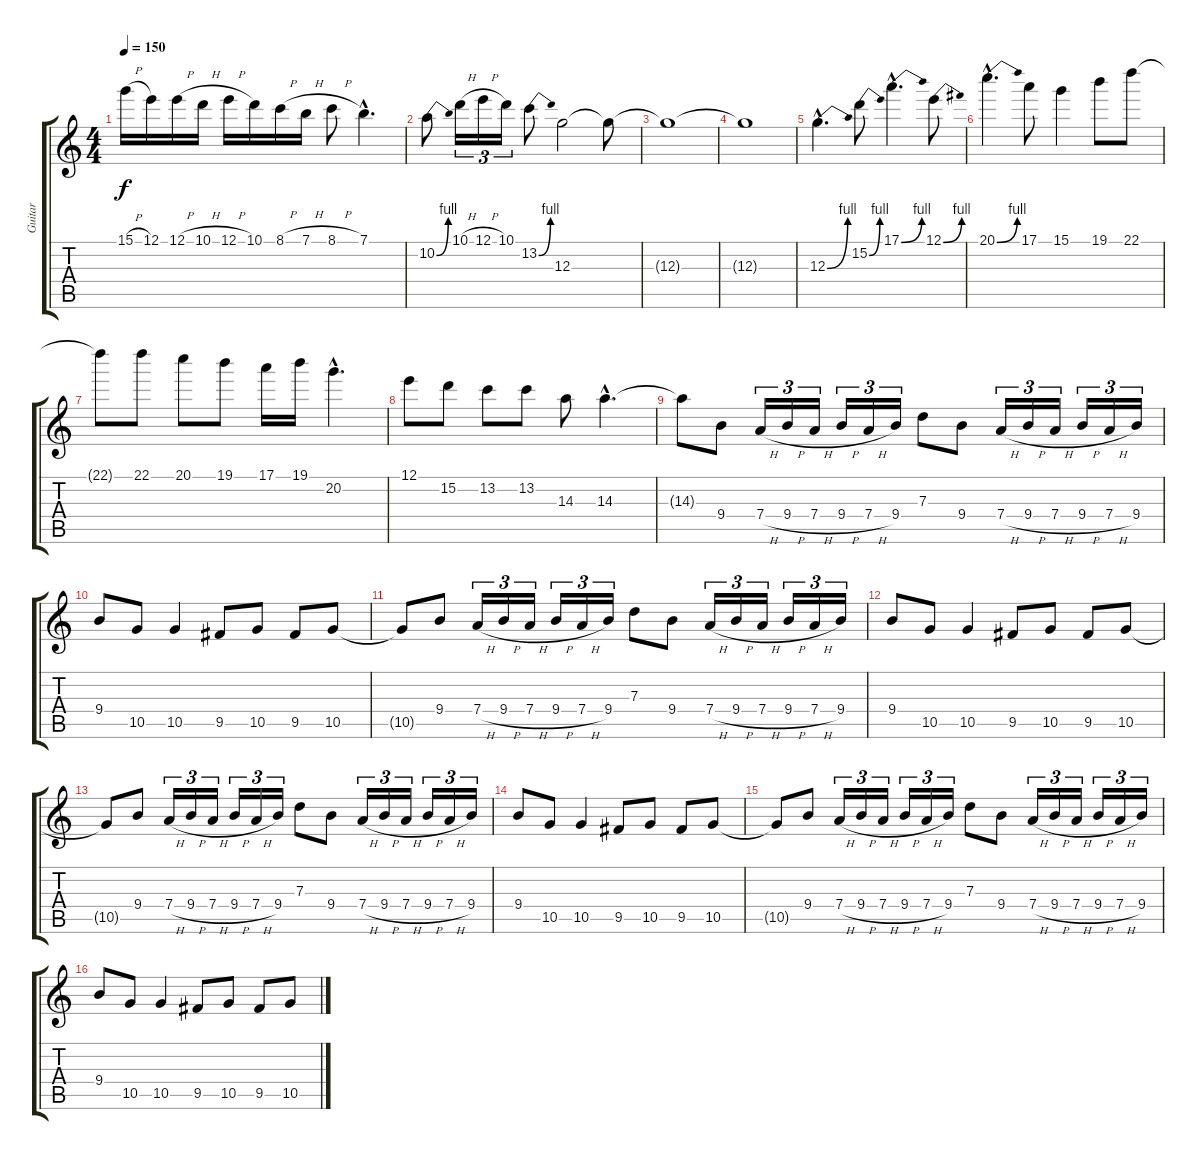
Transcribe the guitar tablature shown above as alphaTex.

\track ("Guitar " "Guitar ") {instrument distortionguitar}
\staff {score tabs}
\tuning (E4 B3 G3 D3 A2 E2) {hide}
\ts (4 4)
\tempo 150
\clef g2
\ks c
15.1{h}.16{dy f} 12.1.16 12.1{h}.16 10.1{h}.16 12.1{h}.16 10.1.16 8.1{h}.16 7.1{h}.16 8.1{h}.8 7.1{hac}.4{d} |
10.2{be (bend 0 0 60 4)}.8 10.1{h}.16{tu (3 2)} 12.1{h}.16{tu (3 2)} 10.1.16{tu (3 2)} 13.2{be (bend 0 0 60 4)}.8 12.3.2 12.3{t}.8 |
12.3{t}.1 |
12.3{t}.1 |
12.3{be (bend 0 0 60 4) hac}.4{d} 15.2{be (bend 0 0 60 4)}.8 17.1{be (bend 0 0 60 4) hac}.4{d} 12.1{be (bend 0 0 60 4)}.8 |
20.1{be (bend 0 0 60 4) hac}.4{d} 17.1.8 15.1.4 19.1.8 22.1.8 |
22.1{t}.8 22.1.8 20.1.8 19.1.8 17.1.16 19.1.16 20.2{hac}.4{d} |
12.1.8 15.2.8 13.2.8 13.2.8 14.3.8 14.3{hac}.4{d} |
14.3{t}.8 9.4.8 7.4{h}.16{tu (3 2)} 9.4{h}.16{tu (3 2)} 7.4{h}.16{tu (3 2)} 9.4{h}.16{tu (3 2)} 7.4{h}.16{tu (3 2)} 9.4.16{tu (3 2)} 7.3.8 9.4.8 7.4{h}.16{tu (3 2)} 9.4{h}.16{tu (3 2)} 7.4{h}.16{tu (3 2)} 9.4{h}.16{tu (3 2)} 7.4{h}.16{tu (3 2)} 9.4.16{tu (3 2)} |
9.4.8 10.5.8 10.5.4 9.5.8 10.5.8 9.5.8 10.5.8 |
10.5{t}.8 9.4.8 7.4{h}.16{tu (3 2)} 9.4{h}.16{tu (3 2)} 7.4{h}.16{tu (3 2)} 9.4{h}.16{tu (3 2)} 7.4{h}.16{tu (3 2)} 9.4.16{tu (3 2)} 7.3.8 9.4.8 7.4{h}.16{tu (3 2)} 9.4{h}.16{tu (3 2)} 7.4{h}.16{tu (3 2)} 9.4{h}.16{tu (3 2)} 7.4{h}.16{tu (3 2)} 9.4.16{tu (3 2)} |
9.4.8 10.5.8 10.5.4 9.5.8 10.5.8 9.5.8 10.5.8 |
10.5{t}.8 9.4.8 7.4{h}.16{tu (3 2)} 9.4{h}.16{tu (3 2)} 7.4{h}.16{tu (3 2)} 9.4{h}.16{tu (3 2)} 7.4{h}.16{tu (3 2)} 9.4.16{tu (3 2)} 7.3.8 9.4.8 7.4{h}.16{tu (3 2)} 9.4{h}.16{tu (3 2)} 7.4{h}.16{tu (3 2)} 9.4{h}.16{tu (3 2)} 7.4{h}.16{tu (3 2)} 9.4.16{tu (3 2)} |
9.4.8 10.5.8 10.5.4 9.5.8 10.5.8 9.5.8 10.5.8 |
10.5{t}.8 9.4.8 7.4{h}.16{tu (3 2)} 9.4{h}.16{tu (3 2)} 7.4{h}.16{tu (3 2)} 9.4{h}.16{tu (3 2)} 7.4{h}.16{tu (3 2)} 9.4.16{tu (3 2)} 7.3.8 9.4.8 7.4{h}.16{tu (3 2)} 9.4{h}.16{tu (3 2)} 7.4{h}.16{tu (3 2)} 9.4{h}.16{tu (3 2)} 7.4{h}.16{tu (3 2)} 9.4.16{tu (3 2)} |
9.4.8 10.5.8 10.5.4 9.5.8 10.5.8 9.5.8 10.5.8
